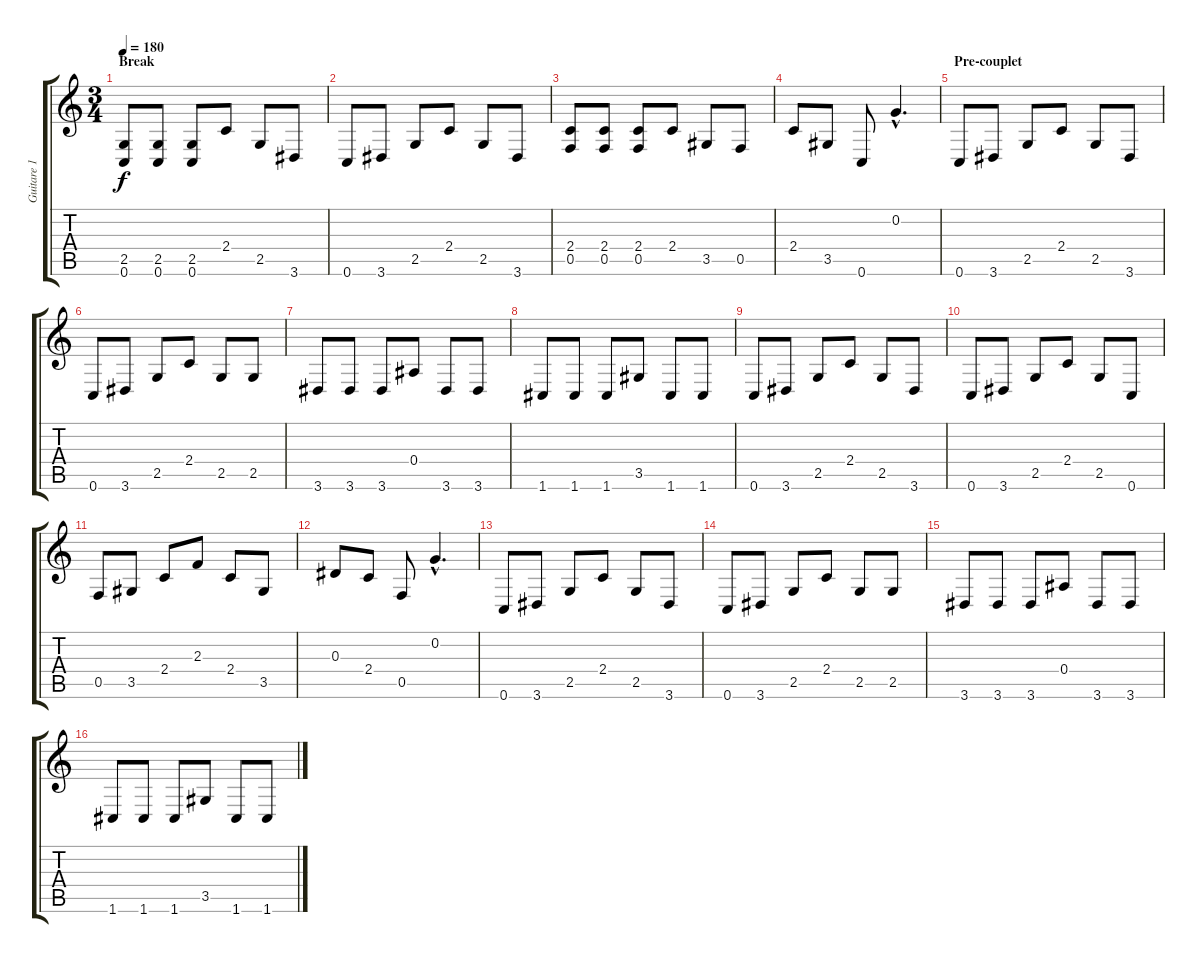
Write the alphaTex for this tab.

\track ("Guitare 1" "Guitare 1") {instrument acousticguitarsteel}
\staff {score tabs}
\tuning (C4 G3 Eb3 Bb2 F2 C2) {hide}
\ts (3 4)
\section ("" "Break")
\tempo 180
\clef g2
\ks c
(2.5 0.6).8{dy f} (2.5 0.6).8 (2.5 0.6).8 2.4.8 2.5.8 3.6.8 |
0.6.8 3.6.8 2.5.8 2.4.8 2.5.8 3.6.8 |
(2.4 0.5).8 (2.4 0.5).8 (2.4 0.5).8 2.4.8 3.5.8 0.5.8 |
2.4.8 3.5.8 0.6.8 0.2{hac}.4{d} |
\section ("" "Pre-couplet")
0.6.8 3.6.8 2.5.8 2.4.8 2.5.8 3.6.8 |
0.6.8 3.6.8 2.5.8 2.4.8 2.5.8 2.5.8 |
3.6.8 3.6.8 3.6.8 0.4.8 3.6.8 3.6.8 |
1.6.8 1.6.8 1.6.8 3.5.8 1.6.8 1.6.8 |
0.6.8 3.6.8 2.5.8 2.4.8 2.5.8 3.6.8 |
0.6.8 3.6.8 2.5.8 2.4.8 2.5.8 0.6.8 |
0.5.8 3.5.8 2.4.8 2.3.8 2.4.8 3.5.8 |
0.3.8 2.4.8 0.5.8 0.2{hac}.4{d} |
0.6.8 3.6.8 2.5.8 2.4.8 2.5.8 3.6.8 |
0.6.8 3.6.8 2.5.8 2.4.8 2.5.8 2.5.8 |
3.6.8 3.6.8 3.6.8 0.4.8 3.6.8 3.6.8 |
1.6.8 1.6.8 1.6.8 3.5.8 1.6.8 1.6.8
